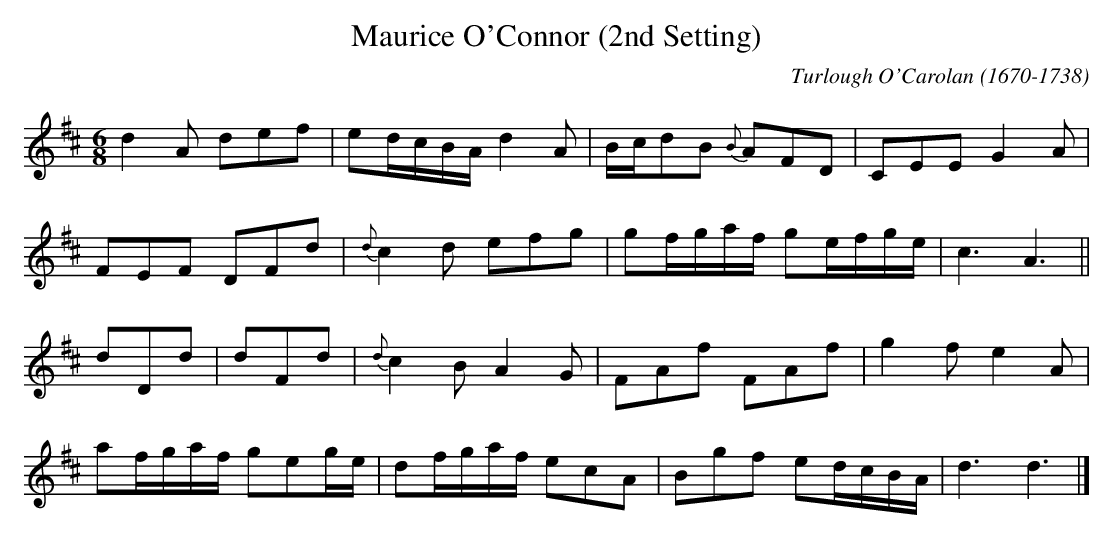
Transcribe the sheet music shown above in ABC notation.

X:1occ
T:Maurice O'Connor (2nd Setting)
C:Turlough O'Carolan (1670-1738)
M:6/8
L:1/8
K:D
C:ANDANTE GRAZIOSO
d2A def|ed/2c/2B/2A/2 d2A|B/2c/2dB {B}AFD|CEE G2A|
FEF DFd|{d}c2d efg|gf/2g/2a/2f/2 ge/2f/2g/2e/2|c3A3||
dDd|dFd|{d}c2B A2G|FAf FAf|g2f e2A|
af/2g/2a/2f/2 geg/2e/2|df/2g/2a/2f/2 ecA|Bgf ed/2c/2B/2A/2|d3d3|]
